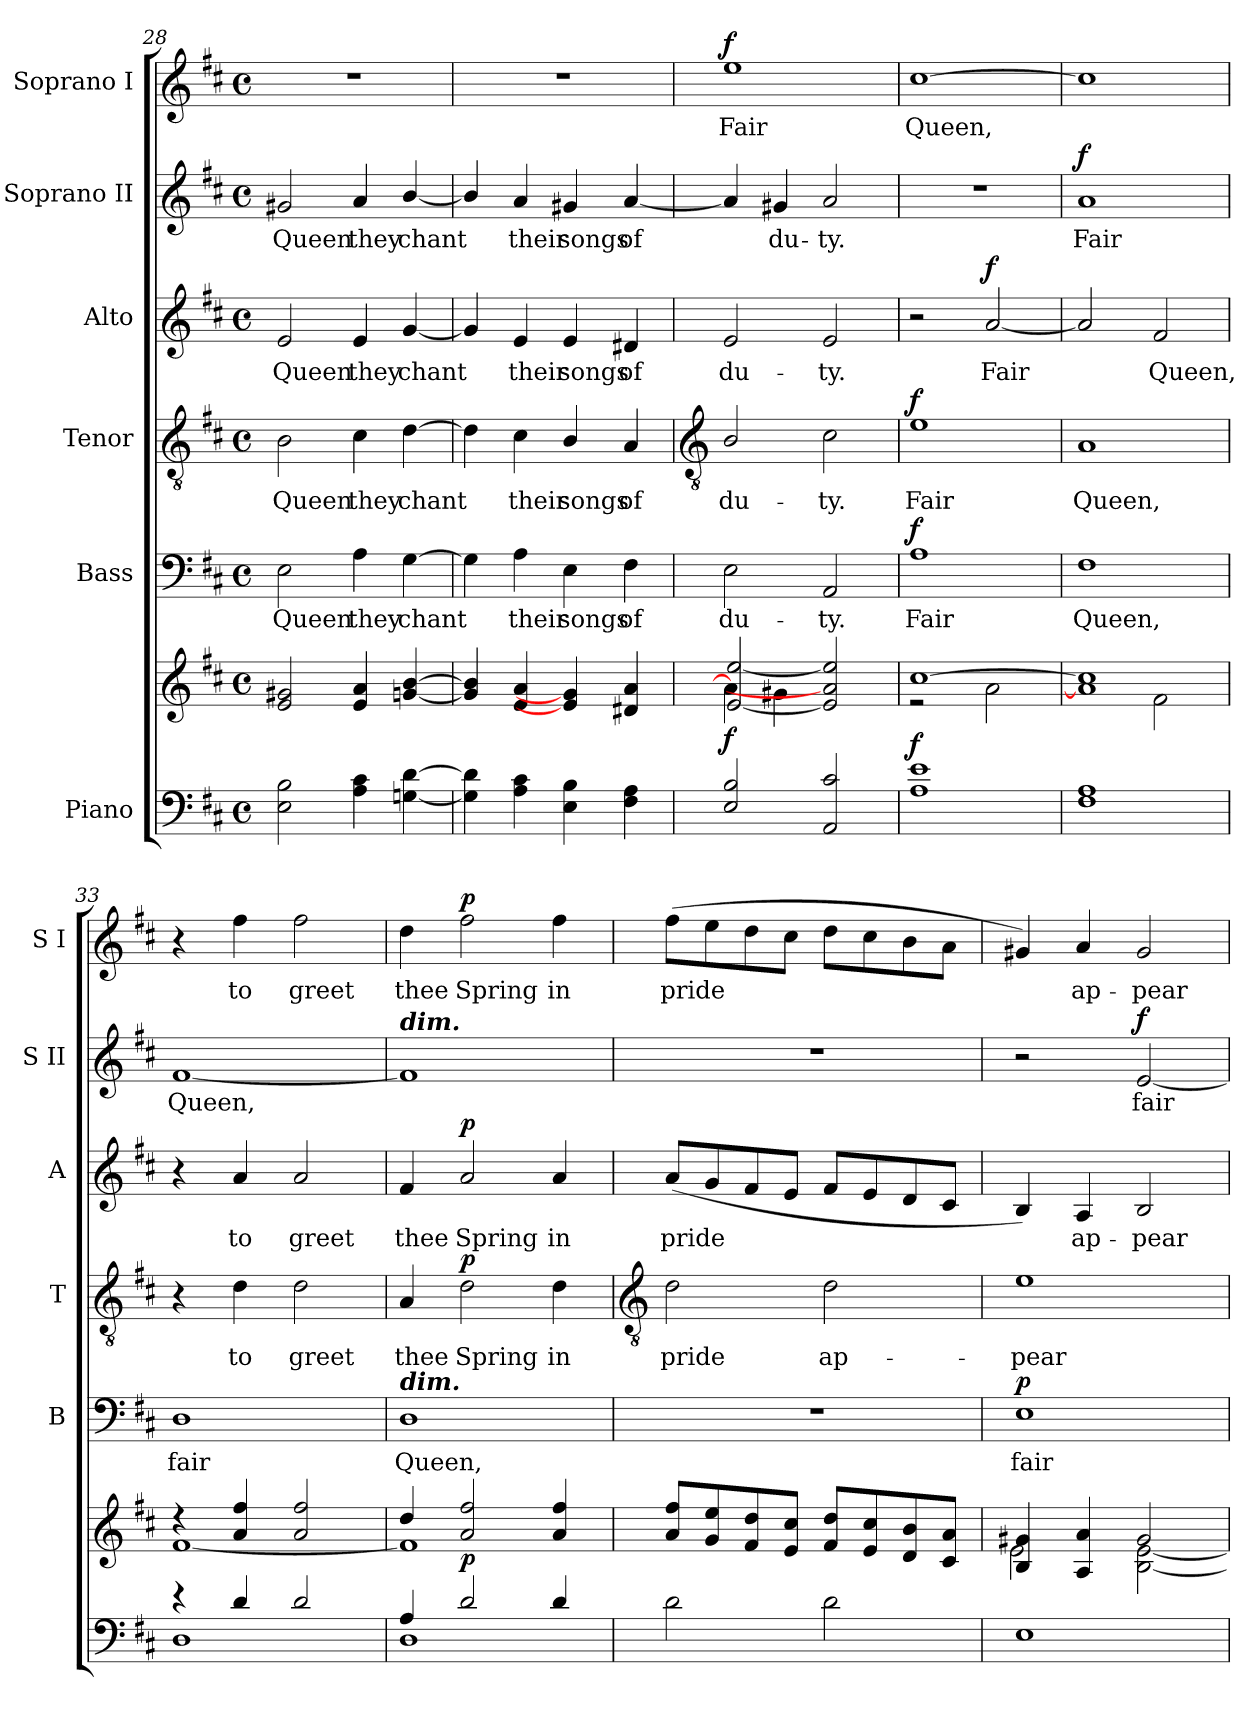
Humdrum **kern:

**kern	**kern	**dynam	**kern	**text	**dynam	**kern	**text	**dynam	**kern	**text	**dynam	**kern	**text	**dynam	**kern	**text	**dynam
*part6	*part6	*part6	*part5	*part5	*part5	*part4	*part4	*part4	*part3	*part3	*part3	*part2	*part2	*part2	*part1	*part1	*part1
*staff7	*staff6	*staff6/7	*staff5	*staff5	*staff5	*staff4	*staff4	*staff4	*staff3	*staff3	*staff3	*staff2	*staff2	*staff2	*staff1	*staff1	*staff1
*I"Piano	*	*	*I"Bass	*	*	*I"Tenor	*	*	*I"Alto	*	*	*I"Soprano II	*	*	*I"Soprano I	*	*
*	*	*	*I'B	*	*	*I'T	*	*	*I'A	*	*	*I'S II	*	*	*I'S I	*	*
*clefF4	*clefG2	*	*clefF4	*	*	*clefGv2	*	*	*clefG2	*	*	*clefG2	*	*	*clefG2	*	*
*k[f#c#]	*k[f#c#]	*	*k[f#c#]	*	*	*k[f#c#]	*	*	*k[f#c#]	*	*	*k[f#c#]	*	*	*k[f#c#]	*	*
*D:	*D:	*	*D:	*	*	*D:	*	*	*D:	*	*	*D:	*	*	*D:	*	*
*M4/4	*M4/4	*	*M4/4	*	*	*M4/4	*	*	*M4/4	*	*	*M4/4	*	*	*M4/4	*	*
*met(c)	*met(c)	*	*met(c)	*	*	*met(c)	*	*	*met(c)	*	*	*met(c)	*	*	*met(c)	*	*
=28	=28	=28	=28	=28	=28	=28	=28	=28	=28	=28	=28	=28	=28	=28	=28	=28	=28
!	!	!	!	!LO:LY:b	!	!	!LO:LY:b	!	!	!LO:LY:b	!	!	!LO:LY:b	!	!	!	!
2E 2B	2e 2g#X	.	2E	Queen	.	2B	Queen	.	2e	Queen	.	2g#X	Queen	.	1r	.	.
!	!	!	!	!LO:LY:b	!	!	!LO:LY:b	!	!	!LO:LY:b	!	!	!LO:LY:b	!	!	!	!
4A 4c#	4e 4a	.	4A	they	.	4c#	they	.	4e	they	.	4a	they	.	.	.	.
!	!	!	!	!LO:LY:b	!	!	!LO:LY:b	!	!	!LO:LY:b	!	!	!LO:LY:b	!	!	!	!
[4Gn [4d	[4gn [4b	.	[4G	chant	.	[4d	chant	.	[4g	chant	.	[4b/	chant	.	.	.	.
=29	=29	=29	=29	=29	=29	=29	=29	=29	=29	=29	=29	=29	=29	=29	=29	=29	=29
4G] 4d]	4g] 4b]	.	4G]	.	.	4d]	.	.	4g]	.	.	4b/]	.	.	1r	.	.
!	!	!	!	!LO:LY:b	!	!	!LO:LY:b	!	!	!LO:LY:b	!	!	!LO:LY:b	!	!	!	!
4A 4c#	4e 4a	.	4A	their	.	4c#	their	.	4e	their	.	4a	their	.	.	.	.
!	!	!	!	!LO:LY:b	!	!	!LO:LY:b	!	!	!LO:LY:b	!	!	!LO:LY:b	!	!	!	!
4E 4B	4e] 4g#]	.	4E	songs	.	4B/	songs	.	4e	songs	.	4g#X	songs	.	.	.	.
!	!	!	!	!LO:LY:b	!	!	!LO:LY:b	!	!	!LO:LY:b	!	!	!LO:LY:b	!	!	!	!
4F# 4A	4d#X 4a	.	4F#	of	.	4A	of	.	4d#X	of	.	[4a	of	.	.	.	.
!!LO:LB:g=z
=30	=30	=30	=30	=30	=30	=30	=30	=30	=30	=30	=30	=30	=30	=30	=30	=30	=30
*	*	*	*	*	*	*clefGv2	*	*	*	*	*	*	*	*	*	*	*
*^	*^	*	*	*	*	*	*	*	*	*	*	*	*	*	*	*	*
!	!	!	!	!LO:DY:b	!	!LO:LY:b	!	!	!LO:LY:b	!	!	!LO:LY:b	!	!	!	!	!	!LO:LY:b	!LO:DY:b
2E 2B	1ryy	4a\]	[2e/ [2ee/	f	2E	du-	.	2B/	du-	.	2e	du-	.	4a]	.	.	1ee	Fair	f
!	!	!	!	!	!	!	!	!	!	!	!	!	!	!	!LO:LY:b	!	!	!	!
.	.	4g#X\	.	.	.	.	.	.	.	.	.	.	.	4g#X	du-	.	.	.	.
!	!	!	!	!	!	!LO:LY:b	!	!	!LO:LY:b	!	!	!LO:LY:b	!	!	!LO:LY:b	!	!	!	!
2AA 2c#	.	2ryy	2e/] 2a/] 2ee/]	.	2AA	-ty.	.	2c#	-ty.	.	2e	-ty.	.	2a	-ty.	.	.	.	.
=31	=31	=31	=31	=31	=31	=31	=31	=31	=31	=31	=31	=31	=31	=31	=31	=31	=31	=31	=31
!	!	!	!	!LO:DY:a=2	!	!LO:LY:b	!LO:DY:b	!	!LO:LY:b	!LO:DY:b	!	!	!	!	!	!	!	!LO:LY:b	!
1A 1e	1ryy	[1cc#	2r	f	1A	Fair	f	1e	Fair	f	2r	.	.	1r	.	.	[1cc#	Queen,	.
!	!	!	!	!	!	!	!	!	!	!	!	!LO:LY:b	!LO:DY:b	!	!	!	!	!	!
.	.	.	2a\	.	.	.	.	.	.	.	[2a	Fair	f	.	.	.	.	.	.
=32	=32	=32	=32	=32	=32	=32	=32	=32	=32	=32	=32	=32	=32	=32	=32	=32	=32	=32	=32
!	!	!	!	!	!	!LO:LY:b	!	!	!LO:LY:b	!	!	!	!	!	!LO:LY:b	!LO:DY:b	!	!	!
1F# 1A	1ryy	1a] 1cc#]	2ryy	.	1F#	Queen,	.	1A	Queen,	.	2a]	.	.	1a	Fair	f	1cc#]	.	.
!	!	!	!	!	!	!	!	!	!	!	!	!LO:LY:b	!	!	!	!	!	!	!
.	.	.	2f#\	.	.	.	.	.	.	.	2f#	Queen,	.	.	.	.	.	.	.
=33	=33	=33	=33	=33	=33	=33	=33	=33	=33	=33	=33	=33	=33	=33	=33	=33	=33	=33	=33
!	!	!	!	!	!	!LO:LY:b	!	!	!	!	!	!	!	!	!LO:LY:b	!	!	!	!
4r	1D\	4r	[1f#\	.	1D	fair	.	4r	.	.	4r	.	.	[1f#	Queen,	.	4r	.	.
!	!	!	!	!	!	!	!	!	!LO:LY:b	!	!	!LO:LY:b	!	!	!	!	!	!LO:LY:b	!
4d/	.	4a/ 4ff#/	.	.	.	.	.	4d	to	.	4a	to	.	.	.	.	4ff#	to	.
!	!	!	!	!	!	!	!	!	!LO:LY:b	!	!	!LO:LY:b	!	!	!	!	!	!LO:LY:b	!
2d/	.	2a/ 2ff#/	.	.	.	.	.	2d	greet	.	2a	greet	.	.	.	.	2ff#	greet	.
=34	=34	=34	=34	=34	=34	=34	=34	=34	=34	=34	=34	=34	=34	=34	=34	=34	=34	=34	=34
!	!	!	!	!	!	!	!	!	!	!	!	!	!	!LO:TX:a:Bi:t=dim.	!	!	!	!	!
!	!	!	!	!	!LO:TX:a:Bi:t=dim.	!	!	!	!	!	!	!	!	!	!	!	!	!	!
!	!	!	!	!	!	!LO:LY:b	!	!	!LO:LY:b	!	!	!LO:LY:b	!	!	!	!	!	!LO:LY:b	!
4A/	1D\	4dd/	1f#\]	.	1D	Queen,	.	4A	thee	.	4f#	thee	.	1f#]	.	.	4dd	thee	.
!	!	!	!	!LO:DY:a=2	!	!	!	!	!LO:LY:b	!LO:DY:b	!	!LO:LY:b	!LO:DY:b	!	!	!	!	!LO:LY:b	!LO:DY:b
2d/	.	2a 2ff#	.	p	.	.	.	2d	Spring	p	2a	Spring	p	.	.	.	2ff#	Spring	p
!	!	!	!	!	!	!	!	!	!LO:LY:b	!	!	!LO:LY:b	!	!	!	!	!	!LO:LY:b	!
4d/	.	4a 4ff#	.	.	.	.	.	4d	in	.	4a	in	.	.	.	.	4ff#	in	.
*	*	*v	*v	*	*	*	*	*	*	*	*	*	*	*	*	*	*	*	*
!!LO:LB:g=z
=35	=35	=35	=35	=35	=35	=35	=35	=35	=35	=35	=35	=35	=35	=35	=35	=35	=35	=35
*	*	*	*	*	*	*	*clefGv2	*	*	*	*	*	*	*	*	*	*	*
*	*	*^	*	*	*	*	*	*	*	*	*	*	*	*	*	*	*	*
*	*	*	*^	*	*	*	*	*	*	*	*	*	*	*	*	*	*	*	*
!	!	!	!	!	!	!	!	!	!	!LO:LY:b	!	!	!LO:LY:b	!	!	!	!	!	!LO:LY:b	!
2d\	2ryy	8a 8ff#L	8ryy	1ryy	.	1r	.	.	2d	pride	.	(<8aL	pride	.	1r	.	.	(>8ff#L	pride	.
.	.	8g 8ee	8ryy	.	.	.	.	.	.	.	.	8g	.	.	.	.	.	8ee	.	.
.	.	8f# 8dd	4ryy	.	.	.	.	.	.	.	.	8f#	.	.	.	.	.	8dd	.	.
.	.	8e 8cc#J	.	.	.	.	.	.	.	.	.	8eJ	.	.	.	.	.	8cc#J	.	.
!	!	!	!	!	!	!	!	!	!	!LO:LY:b	!	!	!	!	!	!	!	!	!	!
2d\	2ryy	8f# 8ddL	2ryy	.	.	.	.	.	2d	ap-	.	8f#L	.	.	.	.	.	8ddL	.	.
.	.	8e 8cc#	.	.	.	.	.	.	.	.	.	8e	.	.	.	.	.	8cc#	.	.
.	.	8d 8b	.	.	.	.	.	.	.	.	.	8d	.	.	.	.	.	8b	.	.
.	.	8c# 8aJ	.	.	.	.	.	.	.	.	.	8c#J	.	.	.	.	.	8aJ	.	.
=36	=36	=36	=36	=36	=36	=36	=36	=36	=36	=36	=36	=36	=36	=36	=36	=36	=36	=36	=36	=36
!	!	!	!	!	!	!	!LO:LY:b	!LO:DY:b	!	!LO:LY:b	!	!	!	!	!	!	!	!	!	!
1E	2ryy	4B 4g#X	2e\	1ryy	.	1E	fair	p	1e	-pear-	.	4B)	.	.	2r	.	.	4g#X)	.	.
!	!	!	!	!	!	!	!	!	!	!	!	!	!LO:LY:b	!	!	!	!	!	!LO:LY:b	!
.	.	4A 4a	.	.	.	.	.	.	.	.	.	4A	ap-	.	.	.	.	4a	ap-	.
!	!	!	!	!	!	!	!	!	!	!	!	!	!LO:LY:b	!	!	!LO:LY:b	!LO:DY:b	!	!LO:LY:b	!
.	2ryy	2g#	[2B\ [2e\	.	.	.	.	.	.	.	.	2B	-pear-	.	[2e	fair	f	2g#	-pear-	.
*v	*v	*	*	*	*	*	*	*	*	*	*	*	*	*	*	*	*	*	*	*
*	*v	*v	*v	*	*	*	*	*	*	*	*	*	*	*	*	*	*	*	*
=	=	=	=	=	=	=	=	=	=	=	=	=	=	=	=	=	=
*-	*-	*-	*-	*-	*-	*-	*-	*-	*-	*-	*-	*-	*-	*-	*-	*-	*-
